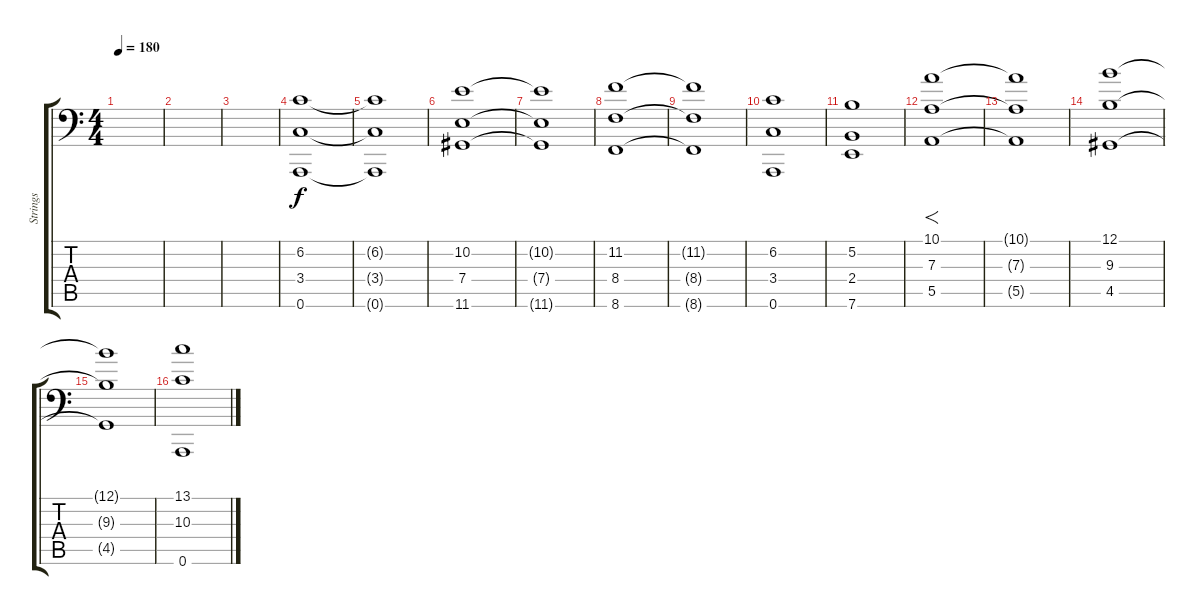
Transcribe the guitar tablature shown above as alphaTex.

\track ("Strings" "Strings") {instrument stringensemble1}
\staff {score tabs}
\tuning (B3 Gb3 D3 A2 E2 A1) {hide}
\ts (4 4)
\tempo 180
\clef f4
\ks c
|
|
|
(6.2 3.4 0.6).1 |
(6.2{t} 3.4{t} 0.6{t}).1 |
(10.2 7.4 11.6).1 |
(10.2{t} 7.4{t} 11.6{t}).1 |
(11.2 8.4 8.6).1 |
(11.2{t} 8.4{t} 8.6{t}).1 |
(6.2 3.4 0.6).1 |
(5.2 2.4 7.6).1 |
(10.1 7.3 5.5).1{f volume 13} |
(10.1{t} 7.3{t} 5.5{t}).1 |
(12.1 9.3 4.5).1 |
(12.1{t} 9.3{t} 4.5{t}).1 |
(13.1 10.3 0.6).1
